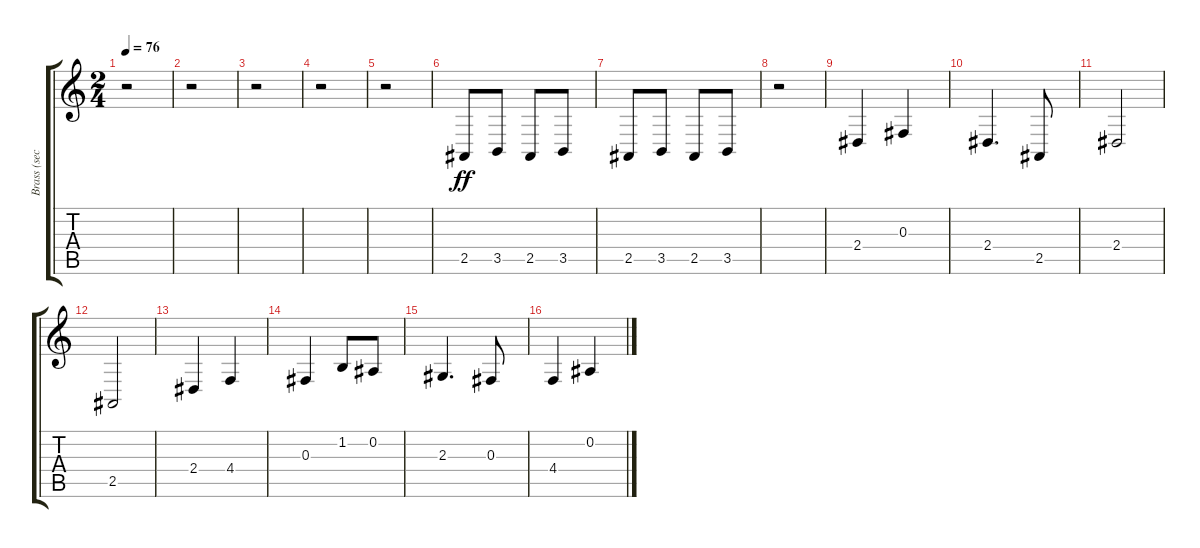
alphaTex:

\track ("Brass (section)" "Brass (sec") {instrument brasssection}
\staff {score tabs}
\tuning (Eb4 Bb3 Gb3 Db3 Ab2 Eb2) {hide}
\ts (2 4)
\tempo 76
\clef g2
\ks c
r.2{dy ff} |
r.2 |
r.2 |
r.2 |
r.2 |
2.5.8 3.5.8 2.5.8 3.5.8 |
2.5.8 3.5.8 2.5.8 3.5.8 |
r.2 |
2.4.4 0.3.4 |
2.4.4{d} 2.5.8 |
2.4.2 |
2.5.2 |
2.4.4 4.4.4 |
0.3.4 1.2.8 0.2.8 |
2.3.4{d} 0.3.8 |
4.4.4 0.2.4
